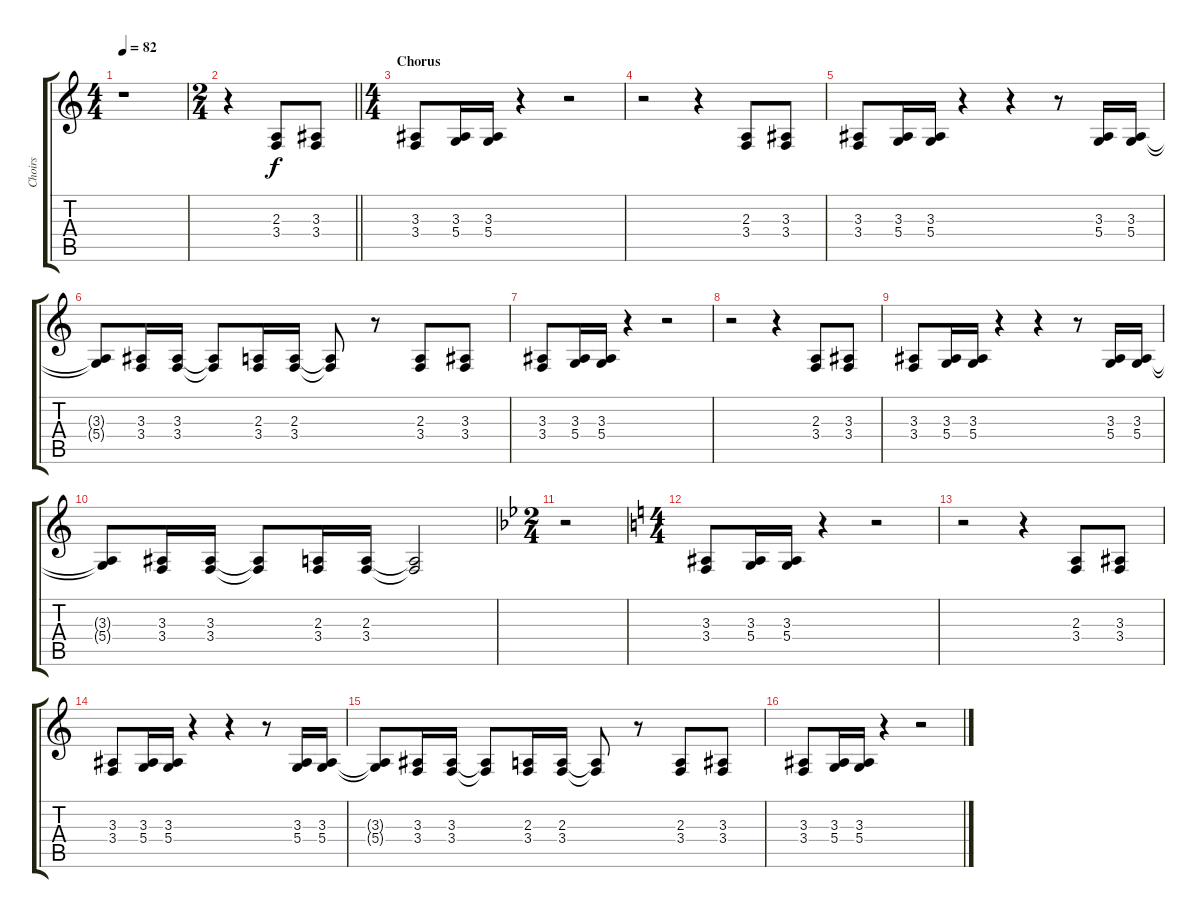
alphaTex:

\track ("Choirs" "Choirs") {instrument voiceoohs}
\staff {score tabs}
\tuning (E4 B3 G3 D3 A2 E2) {hide}
\ts (4 4)
\tempo 82
\clef g2
\ks c
r.1{dy f} |
\ts (2 4)
\barLineRight lightlight
r.4 (2.3 3.4).8 (3.3 3.4).8 |
\ts (4 4)
\section ("" "Chorus")
(3.3 3.4).8 (3.3 5.4).16 (3.3 5.4).16 r.4 r.2 |
r.2 r.4 (2.3 3.4).8 (3.3 3.4).8 |
(3.3 3.4).8 (3.3 5.4).16 (3.3 5.4).16 r.4 r.4 r.8 (3.3 5.4).16 (3.3 5.4).16 |
(3.3{t} 5.4{t}).8 (3.3 3.4).16 (3.3 3.4).16 (3.3{t} 3.4{t}).8 (2.3 3.4).16 (2.3 3.4).16 (2.3{t} 3.4{t}).8 r.8 (2.3 3.4).8 (3.3 3.4).8 |
(3.3 3.4).8 (3.3 5.4).16 (3.3 5.4).16 r.4 r.2 |
r.2 r.4 (2.3 3.4).8 (3.3 3.4).8 |
(3.3 3.4).8 (3.3 5.4).16 (3.3 5.4).16 r.4 r.4 r.8 (3.3 5.4).16 (3.3 5.4).16 |
(3.3{t} 5.4{t}).8 (3.3 3.4).16 (3.3 3.4).16 (3.3{t} 3.4{t}).8 (2.3 3.4).16 (2.3 3.4).16 (2.3{t} 3.4{t}).2 |
\ts (2 4)
\ks bb
r.2 |
\ts (4 4)
\ks c
(3.3 3.4).8 (3.3 5.4).16 (3.3 5.4).16 r.4 r.2 |
r.2 r.4 (2.3 3.4).8 (3.3 3.4).8 |
(3.3 3.4).8 (3.3 5.4).16 (3.3 5.4).16 r.4 r.4 r.8 (3.3 5.4).16 (3.3 5.4).16 |
(3.3{t} 5.4{t}).8 (3.3 3.4).16 (3.3 3.4).16 (3.3{t} 3.4{t}).8 (2.3 3.4).16 (2.3 3.4).16 (2.3{t} 3.4{t}).8 r.8 (2.3 3.4).8 (3.3 3.4).8 |
(3.3 3.4).8 (3.3 5.4).16 (3.3 5.4).16 r.4 r.2
